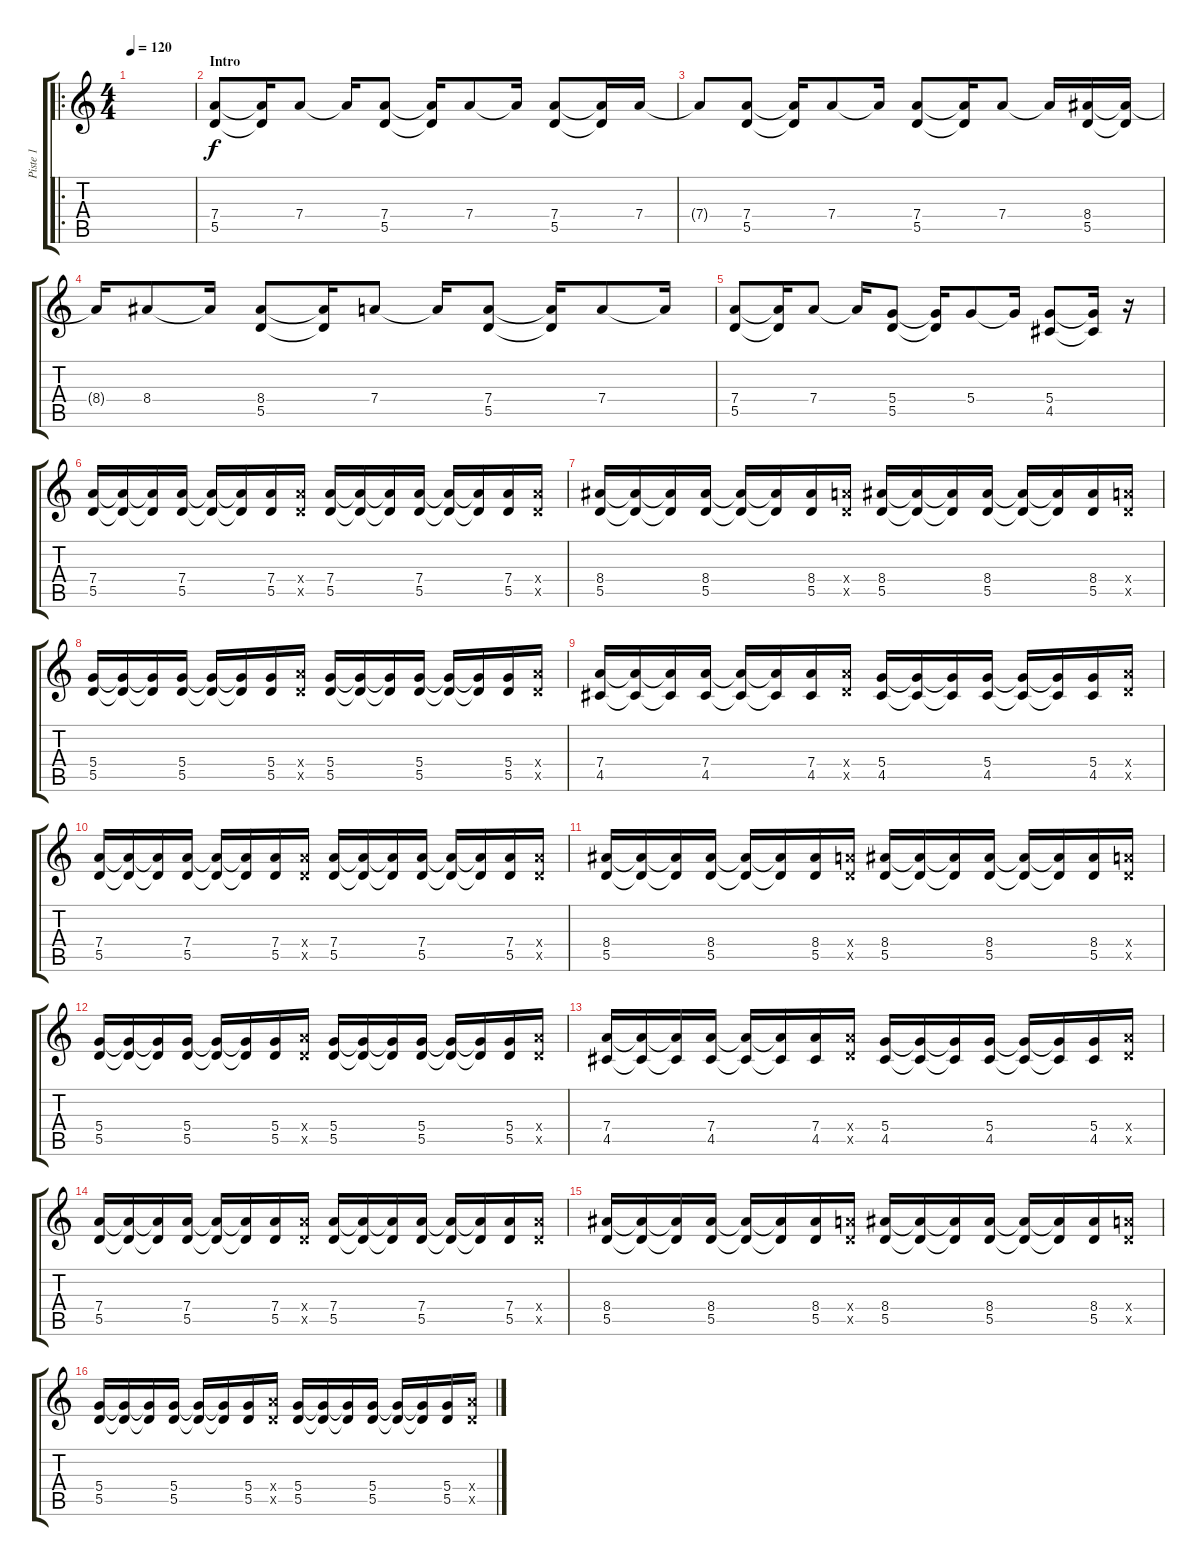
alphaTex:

\track ("Piste 1" "Piste 1") {instrument electricguitarjazz}
\staff {score tabs}
\tuning (E4 B3 G3 D3 A2 D2) {hide}
\ro
\ts (4 4)
\tempo 120
\clef g2
\ks c
|
\section ("" "Intro")
(7.4 5.5).8 (7.4{t} 5.5{t}).16 7.4.8 7.4{t}.16 (7.4 5.5).8 (7.4{t} 5.5{t}).16 7.4.8 7.4{t}.16 (7.4 5.5).8 (7.4{t} 5.5{t}).16 7.4.16 |
7.4{t}.8 (7.4 5.5).8 (7.4{t} 5.5{t}).16 7.4.8 7.4{t}.16 (7.4 5.5).8 (7.4{t} 5.5{t}).16 7.4.8 7.4{t}.16 (8.4 5.5).16 (8.4{t} 5.5{t}).16 |
8.4{t}.16 8.4.8 8.4{t}.16 (8.4 5.5).8 (8.4{t} 5.5{t}).16 7.4.8 7.4{t}.16 (7.4 5.5).8 (7.4{t} 5.5{t}).16 7.4.8 7.4{t}.16 |
(7.4 5.5).8 (7.4{t} 5.5{t}).16 7.4.8 7.4{t}.16 (5.4 5.5).8 (5.4{t} 5.5{t}).16 5.4.8 5.4{t}.16 (5.4 4.5).8 (5.4{t} 4.5{t}).16 r.16 |
(7.4 5.5).16 (7.4{t} 5.5{t}).16 (7.4{t} 5.5{t}).16 (7.4 5.5).16 (7.4{t} 5.5{t}).16 (7.4{t} 5.5{t}).16 (7.4 5.5).16 (7.4{x} 5.5{x}).16 (7.4 5.5).16 (7.4{t} 5.5{t}).16 (7.4{t} 5.5{t}).16 (7.4 5.5).16 (7.4{t} 5.5{t}).16 (7.4{t} 5.5{t}).16 (7.4 5.5).16 (7.4{x} 5.5{x}).16 |
(8.4 5.5).16 (8.4{t} 5.5{t}).16 (8.4{t} 5.5{t}).16 (8.4 5.5).16 (8.4{t} 5.5{t}).16 (8.4{t} 5.5{t}).16 (8.4 5.5).16 (7.4{x} 5.5{x}).16 (8.4 5.5).16 (8.4{t} 5.5{t}).16 (8.4{t} 5.5{t}).16 (8.4 5.5).16 (8.4{t} 5.5{t}).16 (8.4{t} 5.5{t}).16 (8.4 5.5).16 (7.4{x} 5.5{x}).16 |
(5.4 5.5).16 (5.4{t} 5.5{t}).16 (5.4{t} 5.5{t}).16 (5.4 5.5).16 (5.4{t} 5.5{t}).16 (5.4{t} 5.5{t}).16 (5.4 5.5).16 (7.4{x} 5.5{x}).16 (5.4 5.5).16 (5.4{t} 5.5{t}).16 (5.4{t} 5.5{t}).16 (5.4 5.5).16 (5.4{t} 5.5{t}).16 (5.4{t} 5.5{t}).16 (5.4 5.5).16 (7.4{x} 5.5{x}).16 |
(7.4 4.5).16 (7.4{t} 4.5{t}).16 (7.4{t} 4.5{t}).16 (7.4 4.5).16 (7.4{t} 4.5{t}).16 (7.4{t} 4.5{t}).16 (7.4 4.5).16 (7.4{x} 5.5{x}).16 (5.4 4.5).16 (5.4{t} 4.5{t}).16 (5.4{t} 4.5{t}).16 (5.4 4.5).16 (5.4{t} 4.5{t}).16 (5.4{t} 4.5{t}).16 (5.4 4.5).16 (7.4{x} 5.5{x}).16 |
(7.4 5.5).16 (7.4{t} 5.5{t}).16 (7.4{t} 5.5{t}).16 (7.4 5.5).16 (7.4{t} 5.5{t}).16 (7.4{t} 5.5{t}).16 (7.4 5.5).16 (7.4{x} 5.5{x}).16 (7.4 5.5).16 (7.4{t} 5.5{t}).16 (7.4{t} 5.5{t}).16 (7.4 5.5).16 (7.4{t} 5.5{t}).16 (7.4{t} 5.5{t}).16 (7.4 5.5).16 (7.4{x} 5.5{x}).16 |
(8.4 5.5).16 (8.4{t} 5.5{t}).16 (8.4{t} 5.5{t}).16 (8.4 5.5).16 (8.4{t} 5.5{t}).16 (8.4{t} 5.5{t}).16 (8.4 5.5).16 (7.4{x} 5.5{x}).16 (8.4 5.5).16 (8.4{t} 5.5{t}).16 (8.4{t} 5.5{t}).16 (8.4 5.5).16 (8.4{t} 5.5{t}).16 (8.4{t} 5.5{t}).16 (8.4 5.5).16 (7.4{x} 5.5{x}).16 |
(5.4 5.5).16 (5.4{t} 5.5{t}).16 (5.4{t} 5.5{t}).16 (5.4 5.5).16 (5.4{t} 5.5{t}).16 (5.4{t} 5.5{t}).16 (5.4 5.5).16 (7.4{x} 5.5{x}).16 (5.4 5.5).16 (5.4{t} 5.5{t}).16 (5.4{t} 5.5{t}).16 (5.4 5.5).16 (5.4{t} 5.5{t}).16 (5.4{t} 5.5{t}).16 (5.4 5.5).16 (7.4{x} 5.5{x}).16 |
(7.4 4.5).16 (7.4{t} 4.5{t}).16 (7.4{t} 4.5{t}).16 (7.4 4.5).16 (7.4{t} 4.5{t}).16 (7.4{t} 4.5{t}).16 (7.4 4.5).16 (7.4{x} 5.5{x}).16 (5.4 4.5).16 (5.4{t} 4.5{t}).16 (5.4{t} 4.5{t}).16 (5.4 4.5).16 (5.4{t} 4.5{t}).16 (5.4{t} 4.5{t}).16 (5.4 4.5).16 (7.4{x} 5.5{x}).16 |
(7.4 5.5).16 (7.4{t} 5.5{t}).16 (7.4{t} 5.5{t}).16 (7.4 5.5).16 (7.4{t} 5.5{t}).16 (7.4{t} 5.5{t}).16 (7.4 5.5).16 (7.4{x} 5.5{x}).16 (7.4 5.5).16 (7.4{t} 5.5{t}).16 (7.4{t} 5.5{t}).16 (7.4 5.5).16 (7.4{t} 5.5{t}).16 (7.4{t} 5.5{t}).16 (7.4 5.5).16 (7.4{x} 5.5{x}).16 |
(8.4 5.5).16 (8.4{t} 5.5{t}).16 (8.4{t} 5.5{t}).16 (8.4 5.5).16 (8.4{t} 5.5{t}).16 (8.4{t} 5.5{t}).16 (8.4 5.5).16 (7.4{x} 5.5{x}).16 (8.4 5.5).16 (8.4{t} 5.5{t}).16 (8.4{t} 5.5{t}).16 (8.4 5.5).16 (8.4{t} 5.5{t}).16 (8.4{t} 5.5{t}).16 (8.4 5.5).16 (7.4{x} 5.5{x}).16 |
(5.4 5.5).16 (5.4{t} 5.5{t}).16 (5.4{t} 5.5{t}).16 (5.4 5.5).16 (5.4{t} 5.5{t}).16 (5.4{t} 5.5{t}).16 (5.4 5.5).16 (7.4{x} 5.5{x}).16 (5.4 5.5).16 (5.4{t} 5.5{t}).16 (5.4{t} 5.5{t}).16 (5.4 5.5).16 (5.4{t} 5.5{t}).16 (5.4{t} 5.5{t}).16 (5.4 5.5).16 (7.4{x} 5.5{x}).16
